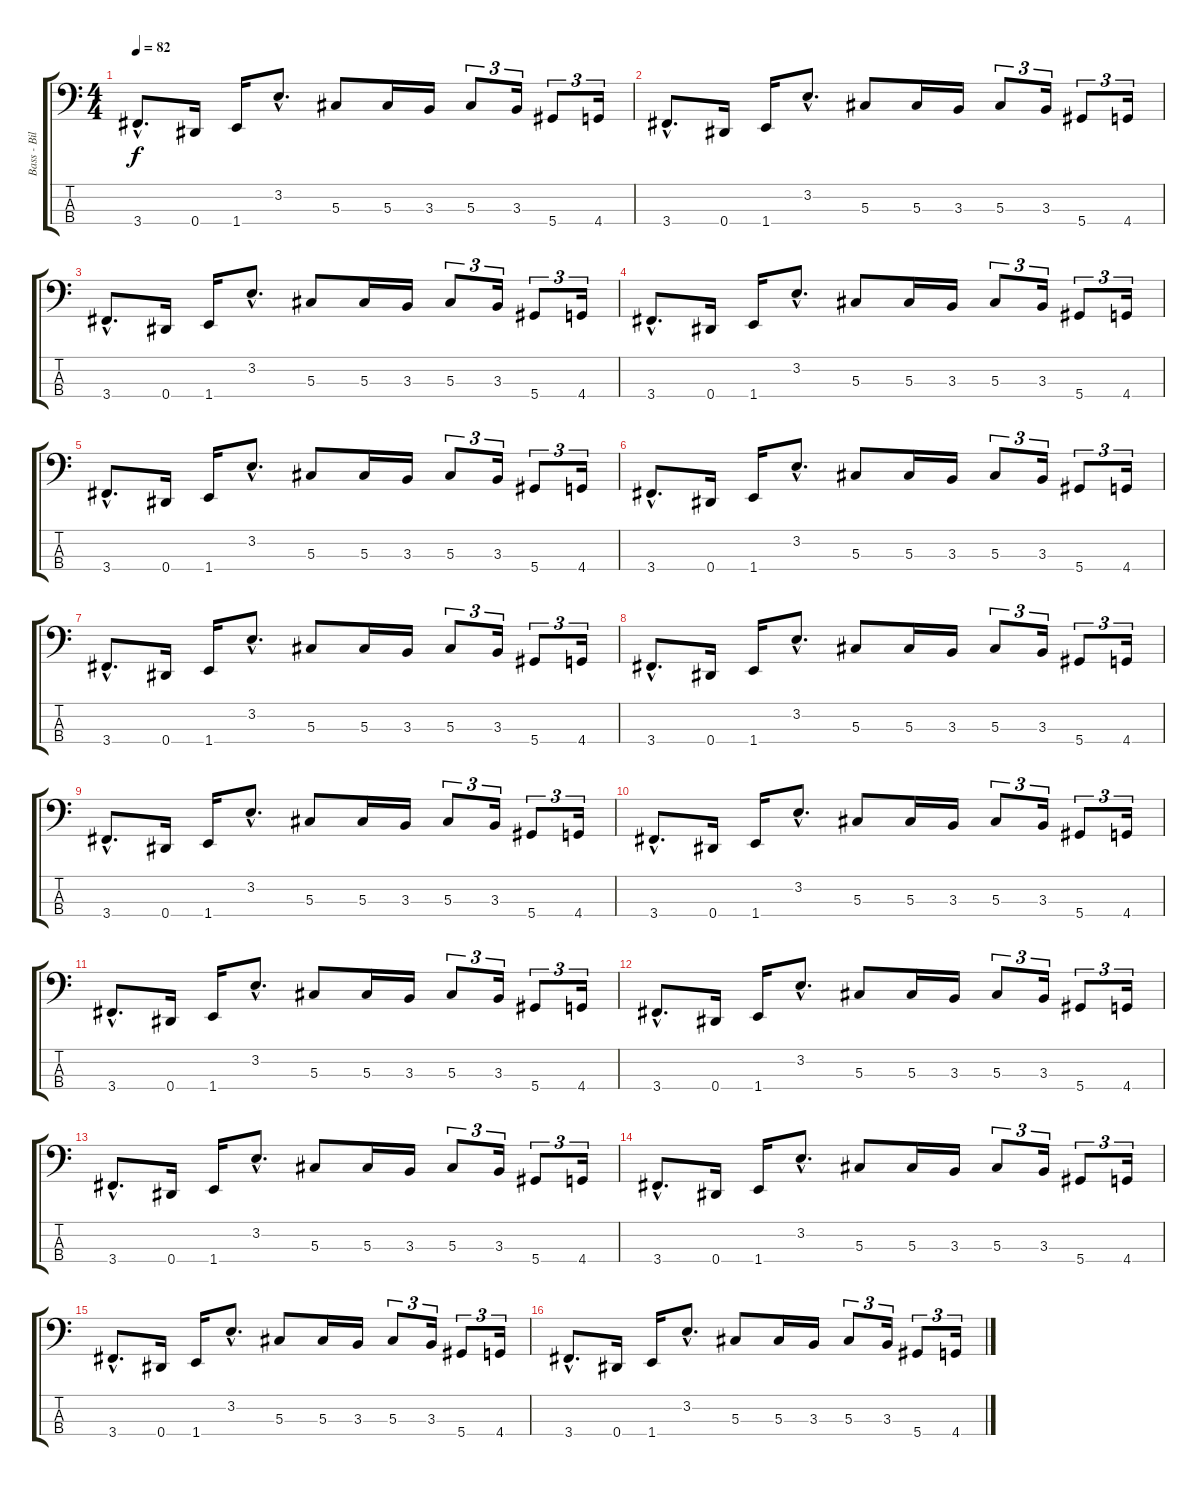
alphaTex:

\track ("Bass - Billy" "Bass - Bil") {instrument electricbassfinger}
\staff {score tabs}
\tuning (Gb2 Db2 Ab1 Eb1) {hide}
\ts (4 4)
\tempo 82
\clef f4
\ks c
3.4{hac}.8{d dy f} 0.4.16 1.4.16 3.2{hac}.8{d} 5.3.8 5.3.16 3.3.16 5.3.8{tu (3 2)} 3.3.16{tu (3 2)} 5.4.8{tu (3 2)} 4.4.16{tu (3 2)} |
3.4{hac}.8{d} 0.4.16 1.4.16 3.2{hac}.8{d} 5.3.8 5.3.16 3.3.16 5.3.8{tu (3 2)} 3.3.16{tu (3 2)} 5.4.8{tu (3 2)} 4.4.16{tu (3 2)} |
3.4{hac}.8{d} 0.4.16 1.4.16 3.2{hac}.8{d} 5.3.8 5.3.16 3.3.16 5.3.8{tu (3 2)} 3.3.16{tu (3 2)} 5.4.8{tu (3 2)} 4.4.16{tu (3 2)} |
3.4{hac}.8{d} 0.4.16 1.4.16 3.2{hac}.8{d} 5.3.8 5.3.16 3.3.16 5.3.8{tu (3 2)} 3.3.16{tu (3 2)} 5.4.8{tu (3 2)} 4.4.16{tu (3 2)} |
3.4{hac}.8{d} 0.4.16 1.4.16 3.2{hac}.8{d} 5.3.8 5.3.16 3.3.16 5.3.8{tu (3 2)} 3.3.16{tu (3 2)} 5.4.8{tu (3 2)} 4.4.16{tu (3 2)} |
3.4{hac}.8{d} 0.4.16 1.4.16 3.2{hac}.8{d} 5.3.8 5.3.16 3.3.16 5.3.8{tu (3 2)} 3.3.16{tu (3 2)} 5.4.8{tu (3 2)} 4.4.16{tu (3 2)} |
3.4{hac}.8{d} 0.4.16 1.4.16 3.2{hac}.8{d} 5.3.8 5.3.16 3.3.16 5.3.8{tu (3 2)} 3.3.16{tu (3 2)} 5.4.8{tu (3 2)} 4.4.16{tu (3 2)} |
3.4{hac}.8{d} 0.4.16 1.4.16 3.2{hac}.8{d} 5.3.8 5.3.16 3.3.16 5.3.8{tu (3 2)} 3.3.16{tu (3 2)} 5.4.8{tu (3 2)} 4.4.16{tu (3 2)} |
3.4{hac}.8{d} 0.4.16 1.4.16 3.2{hac}.8{d} 5.3.8 5.3.16 3.3.16 5.3.8{tu (3 2)} 3.3.16{tu (3 2)} 5.4.8{tu (3 2)} 4.4.16{tu (3 2)} |
3.4{hac}.8{d} 0.4.16 1.4.16 3.2{hac}.8{d} 5.3.8 5.3.16 3.3.16 5.3.8{tu (3 2)} 3.3.16{tu (3 2)} 5.4.8{tu (3 2)} 4.4.16{tu (3 2)} |
3.4{hac}.8{d} 0.4.16 1.4.16 3.2{hac}.8{d} 5.3.8 5.3.16 3.3.16 5.3.8{tu (3 2)} 3.3.16{tu (3 2)} 5.4.8{tu (3 2)} 4.4.16{tu (3 2)} |
3.4{hac}.8{d} 0.4.16 1.4.16 3.2{hac}.8{d} 5.3.8 5.3.16 3.3.16 5.3.8{tu (3 2)} 3.3.16{tu (3 2)} 5.4.8{tu (3 2)} 4.4.16{tu (3 2)} |
3.4{hac}.8{d} 0.4.16 1.4.16 3.2{hac}.8{d} 5.3.8 5.3.16 3.3.16 5.3.8{tu (3 2)} 3.3.16{tu (3 2)} 5.4.8{tu (3 2)} 4.4.16{tu (3 2)} |
3.4{hac}.8{d} 0.4.16 1.4.16 3.2{hac}.8{d} 5.3.8 5.3.16 3.3.16 5.3.8{tu (3 2)} 3.3.16{tu (3 2)} 5.4.8{tu (3 2)} 4.4.16{tu (3 2)} |
3.4{hac}.8{d} 0.4.16 1.4.16 3.2{hac}.8{d} 5.3.8 5.3.16 3.3.16 5.3.8{tu (3 2)} 3.3.16{tu (3 2)} 5.4.8{tu (3 2)} 4.4.16{tu (3 2)} |
3.4{hac}.8{d} 0.4.16 1.4.16 3.2{hac}.8{d} 5.3.8 5.3.16 3.3.16 5.3.8{tu (3 2)} 3.3.16{tu (3 2)} 5.4.8{tu (3 2)} 4.4.16{tu (3 2)}
